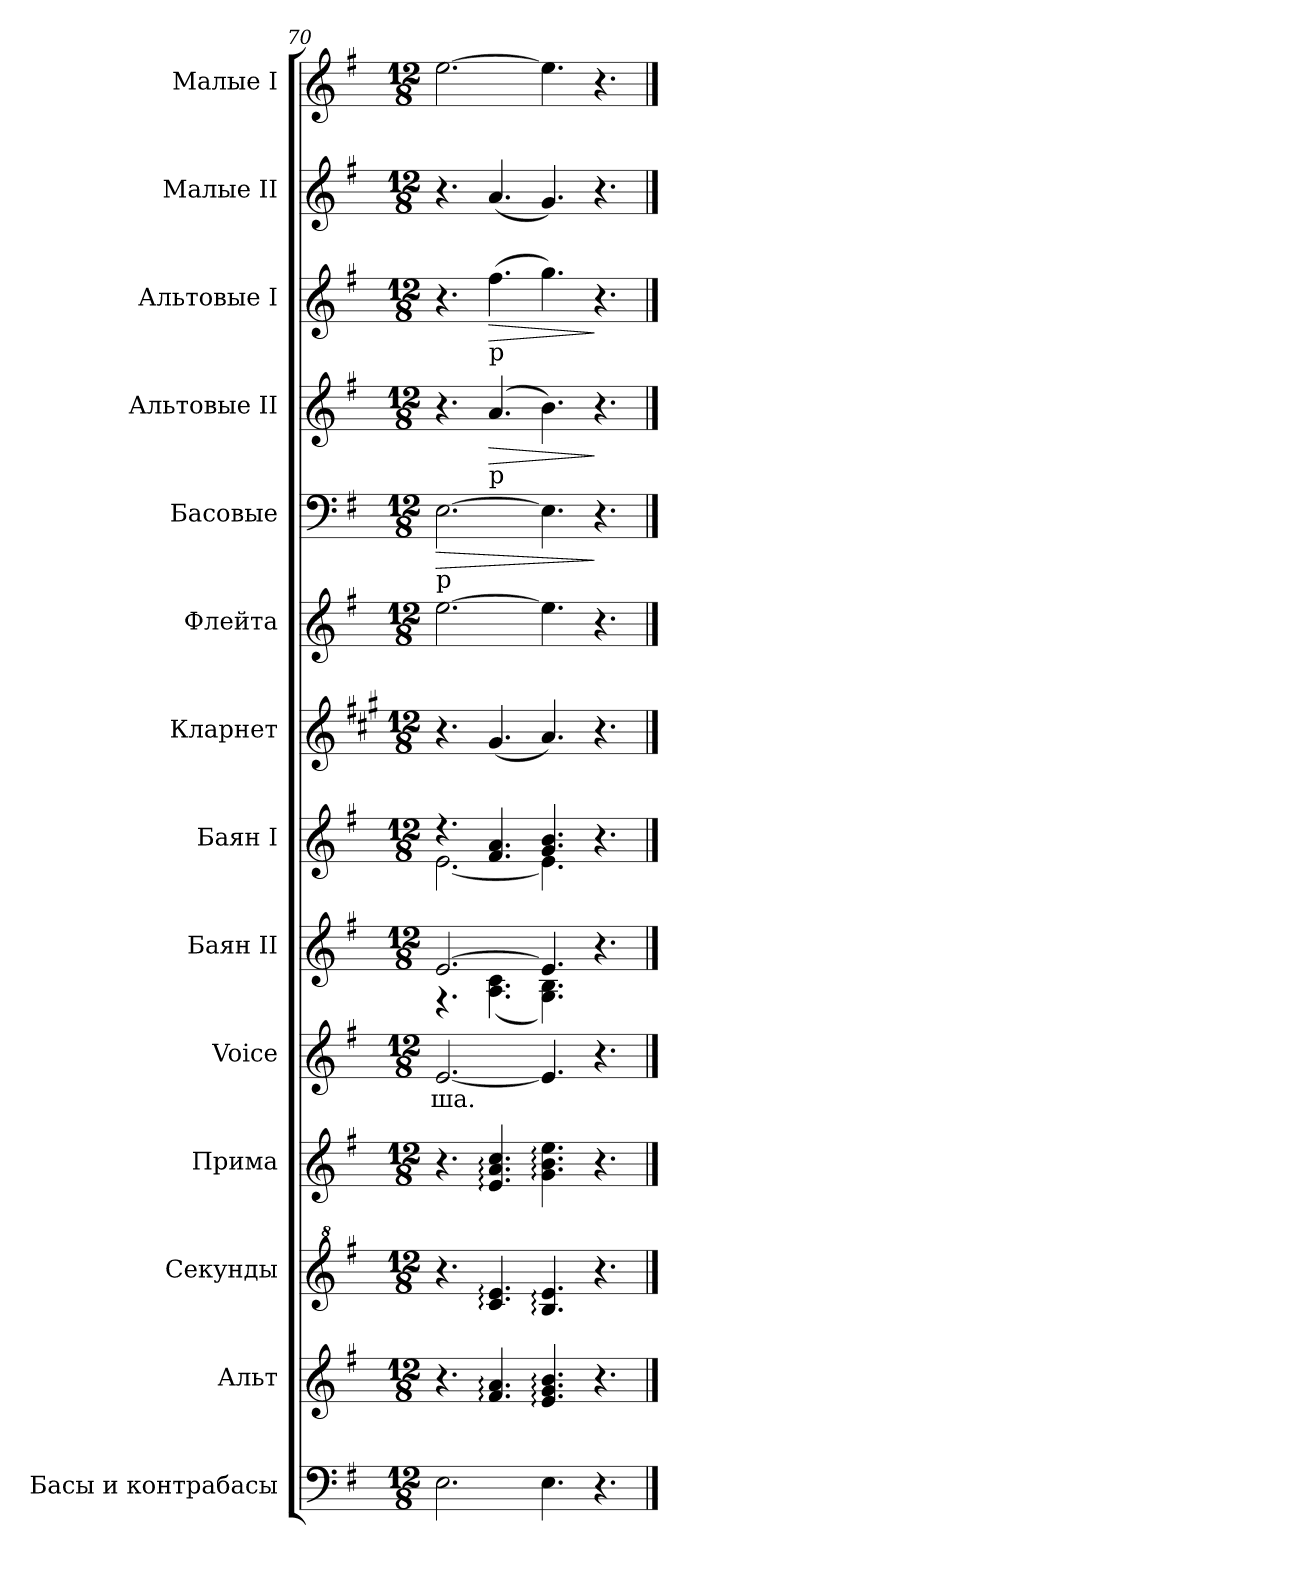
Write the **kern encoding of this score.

**kern	**kern	**kern	**kern	**kern	**text	**kern	**kern	**kern	**kern	**kern	**dynam	**kern	**dynam	**kern	**dynam	**kern	**kern
*part14	*part13	*part12	*part11	*part10	*part10	*part9	*part8	*part7	*part6	*part5	*part5	*part4	*part4	*part3	*part3	*part2	*part1
*staff14	*staff13	*staff12	*staff11	*staff10	*staff10	*staff9	*staff8	*staff7	*staff6	*staff5	*staff5	*staff4	*staff4	*staff3	*staff3	*staff2	*staff1
*I"Басы и контрабасы	*I"Альт	*I"Секунды	*I"Прима	*I"Voice	*	*I"Баян II	*I"Баян I	*I"Кларнет	*I"Флейта	*I"Басовые	*	*I"Альтовые II	*	*I"Альтовые I	*	*I"Малые II	*I"Малые I
*	*	*	*	*I'Voice	*	*	*	*	*	*	*	*	*	*	*	*	*
*clefF4	*clefG2	*clefG^2	*clefG2	*clefG2	*	*clefG2	*clefG2	*clefG2	*clefG2	*clefF4	*	*clefG2	*	*clefG2	*	*clefG2	*clefG2
*ITrd7c12	*ITrd7c12	*ITrd7c12	*ITrd7c12	*	*	*	*	*ITrd1c2	*	*	*	*	*	*	*	*	*
*k[f#]	*k[f#]	*k[f#]	*k[f#]	*k[f#]	*	*k[f#]	*k[f#]	*k[f#]	*k[f#]	*k[f#]	*	*k[f#]	*	*k[f#]	*	*k[f#]	*k[f#]
*G:	*G:	*G:	*G:	*G:	*	*G:	*G:	*G:	*G:	*G:	*	*G:	*	*G:	*	*G:	*G:
*M12/8	*M12/8	*M12/8	*M12/8	*M12/8	*	*M12/8	*M12/8	*M12/8	*M12/8	*M12/8	*	*M12/8	*	*M12/8	*	*M12/8	*M12/8
=70	=70	=70	=70	=70	=70	=70	=70	=70	=70	=70	=70	=70	=70	=70	=70	=70	=70
!	!	!	!	!	!	!	!	!	!	!LO:TX:b:t=p	!	!	!	!	!	!	!
!	!	!	!	!	!LO:LY:b:color=#000000	!	!	!	!	!	!LO:HP:b	!	!	!	!	!	!
*	*	*	*	*	*	*^	*^	*	*	*	*	*	*	*	*	*	*
2.EEi\	4.r	4.r	4.r	[<2.ei/	-ша.	[>2.ei/	4.r	4.r	[<2.ei\	4.r	[>2.eei\	[>2.Ei\	>	4.r	.	4.r	.	4.r	[>2.eei\
!	!	!	!	!	!	!	!	!	!	!	!	!	!	!	!	!LO:TX:b:t=p	!	!	!
!	!	!	!	!	!	!	!	!	!	!	!	!	!	!LO:TX:b:t=p	!	!	!	!	!
!	!	!	!	!	!	!	!	!	!	!	!	!	!	!	!LO:HP:b	!	!LO:HP:b	!	!
.	4.F#i/: 4.Ai:	4.ci/: 4.ei:	4.Ei/: 4.Ai: 4.ci:	.	.	.	(4.Ai\ 4.ci	4.f#i/ 4.ai	.	(4.f#i/	.	.	.	(4.ai/	>	(4.ff#i\	>	(4.ai/	.
4.EEi\	4.Ei/: 4.Gi: 4.Bi:	4.Bi/: 4.ei:	4.Gi\: 4.Bi: 4.ei:	4.ei/]	.	4.ei/]	4.Gi\ 4.Bi)	4.gi/ 4.bi	4.ei\]	4.gi/)	4.eei\]	4.Ei\]	.	4.bi\)	.	4.ggi\)	.	4.gi/)	4.eei\]
4.r	4.r	4.r	4.r	4.r	.	4.r	4.ryy	4.r	4.ryy	4.r	4.r	4.r	]	4.r	]	4.r	]	4.r	4.r
*	*	*	*	*	*	*v	*v	*	*	*	*	*	*	*	*	*	*	*	*
*	*	*	*	*	*	*	*v	*v	*	*	*	*	*	*	*	*	*	*
==	==	==	==	==	==	==	==	==	==	==	==	==	==	==	==	==	==
*-	*-	*-	*-	*-	*-	*-	*-	*-	*-	*-	*-	*-	*-	*-	*-	*-	*-
